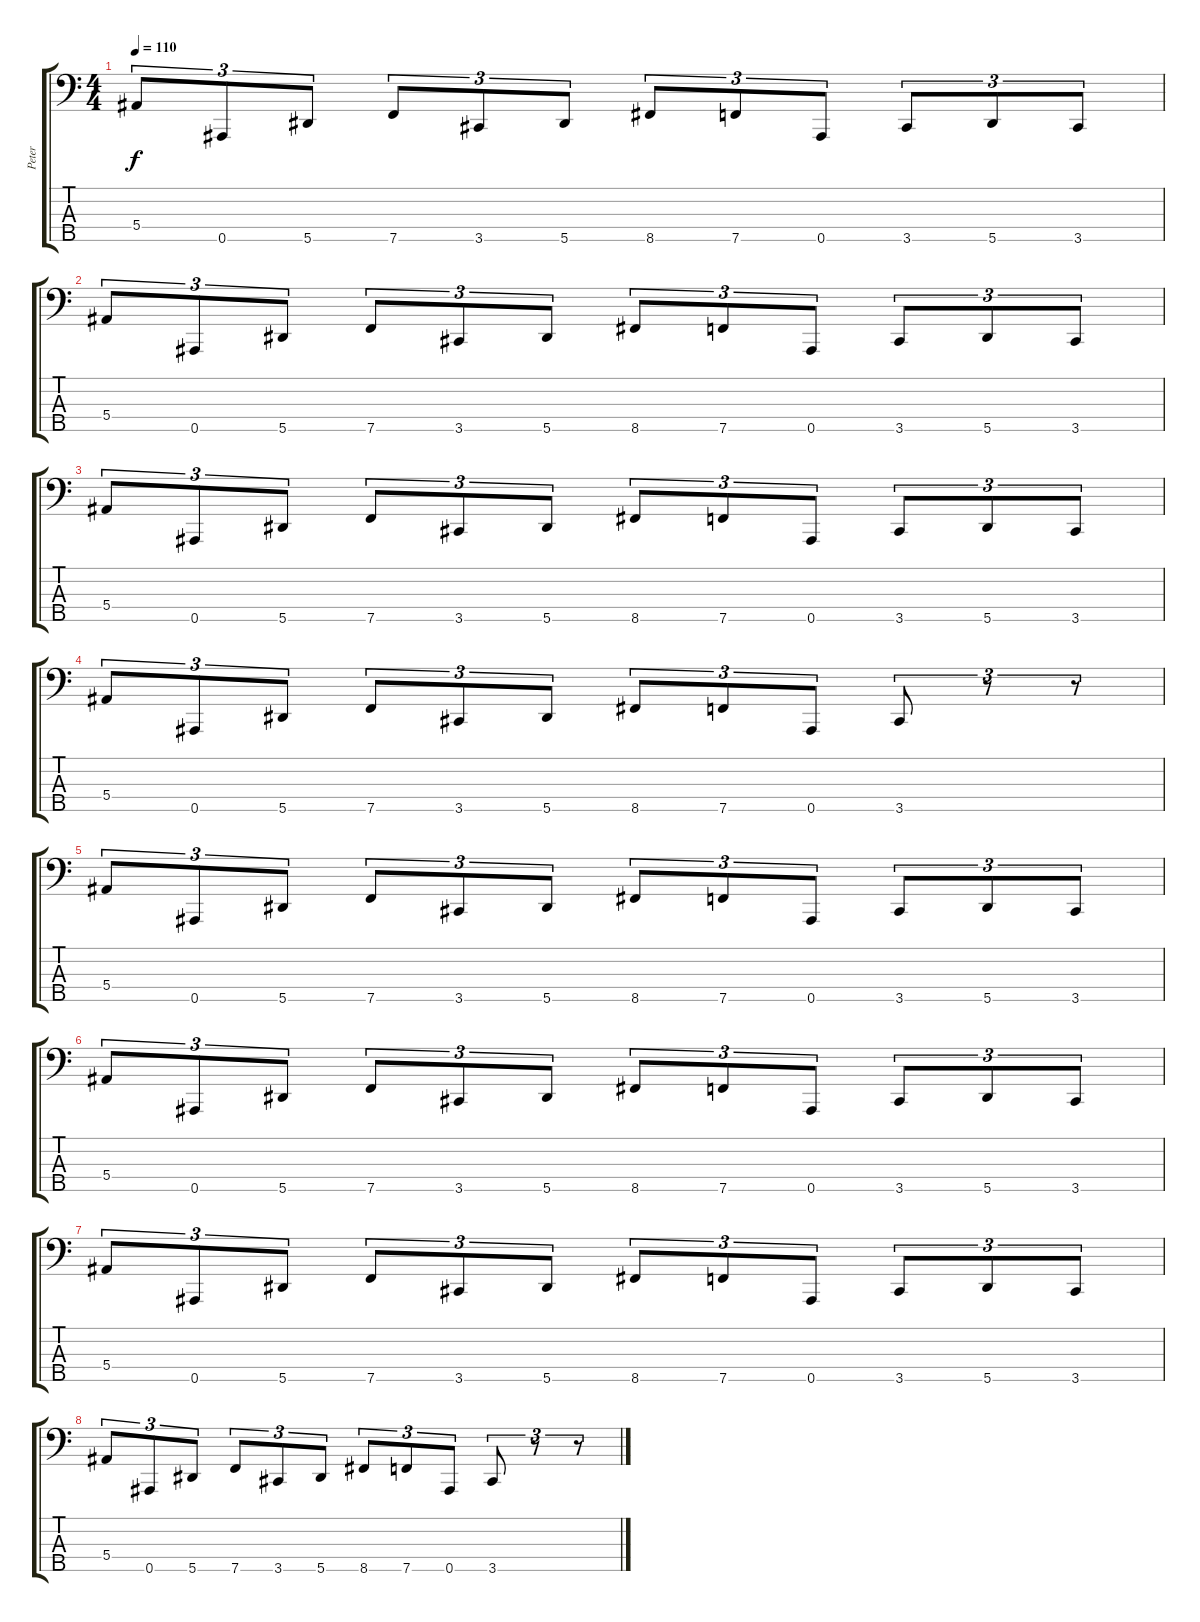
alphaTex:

\track ("Peter" "Peter") {instrument electricbassfinger}
\staff {score tabs}
\tuning (Ab2 Eb2 Bb1 F1 Bb0) {hide}
\ts (4 4)
\tempo 110
\clef f4
\ks c
5.4.8{tu (3 2) dy f instrument electricbassfinger} 0.5.8{tu (3 2)} 5.5.8{tu (3 2)} 7.5.8{tu (3 2)} 3.5.8{tu (3 2)} 5.5.8{tu (3 2)} 8.5.8{tu (3 2)} 7.5.8{tu (3 2)} 0.5.8{tu (3 2)} 3.5.8{tu (3 2)} 5.5.8{tu (3 2)} 3.5.8{tu (3 2)} |
5.4.8{tu (3 2)} 0.5.8{tu (3 2)} 5.5.8{tu (3 2)} 7.5.8{tu (3 2)} 3.5.8{tu (3 2)} 5.5.8{tu (3 2)} 8.5.8{tu (3 2)} 7.5.8{tu (3 2)} 0.5.8{tu (3 2)} 3.5.8{tu (3 2)} 5.5.8{tu (3 2)} 3.5.8{tu (3 2)} |
5.4.8{tu (3 2)} 0.5.8{tu (3 2)} 5.5.8{tu (3 2)} 7.5.8{tu (3 2)} 3.5.8{tu (3 2)} 5.5.8{tu (3 2)} 8.5.8{tu (3 2)} 7.5.8{tu (3 2)} 0.5.8{tu (3 2)} 3.5.8{tu (3 2)} 5.5.8{tu (3 2)} 3.5.8{tu (3 2)} |
5.4.8{tu (3 2)} 0.5.8{tu (3 2)} 5.5.8{tu (3 2)} 7.5.8{tu (3 2)} 3.5.8{tu (3 2)} 5.5.8{tu (3 2)} 8.5.8{tu (3 2)} 7.5.8{tu (3 2)} 0.5.8{tu (3 2)} 3.5.8{tu (3 2)} r.8{tu (3 2)} r.8{tu (3 2)} |
5.4.8{tu (3 2)} 0.5.8{tu (3 2)} 5.5.8{tu (3 2)} 7.5.8{tu (3 2)} 3.5.8{tu (3 2)} 5.5.8{tu (3 2)} 8.5.8{tu (3 2)} 7.5.8{tu (3 2)} 0.5.8{tu (3 2)} 3.5.8{tu (3 2)} 5.5.8{tu (3 2)} 3.5.8{tu (3 2)} |
5.4.8{tu (3 2)} 0.5.8{tu (3 2)} 5.5.8{tu (3 2)} 7.5.8{tu (3 2)} 3.5.8{tu (3 2)} 5.5.8{tu (3 2)} 8.5.8{tu (3 2)} 7.5.8{tu (3 2)} 0.5.8{tu (3 2)} 3.5.8{tu (3 2)} 5.5.8{tu (3 2)} 3.5.8{tu (3 2)} |
5.4.8{tu (3 2)} 0.5.8{tu (3 2)} 5.5.8{tu (3 2)} 7.5.8{tu (3 2)} 3.5.8{tu (3 2)} 5.5.8{tu (3 2)} 8.5.8{tu (3 2)} 7.5.8{tu (3 2)} 0.5.8{tu (3 2)} 3.5.8{tu (3 2)} 5.5.8{tu (3 2)} 3.5.8{tu (3 2)} |
5.4.8{tu (3 2)} 0.5.8{tu (3 2)} 5.5.8{tu (3 2)} 7.5.8{tu (3 2)} 3.5.8{tu (3 2)} 5.5.8{tu (3 2)} 8.5.8{tu (3 2)} 7.5.8{tu (3 2)} 0.5.8{tu (3 2)} 3.5.8{tu (3 2)} r.8{tu (3 2)} r.8{tu (3 2)}
